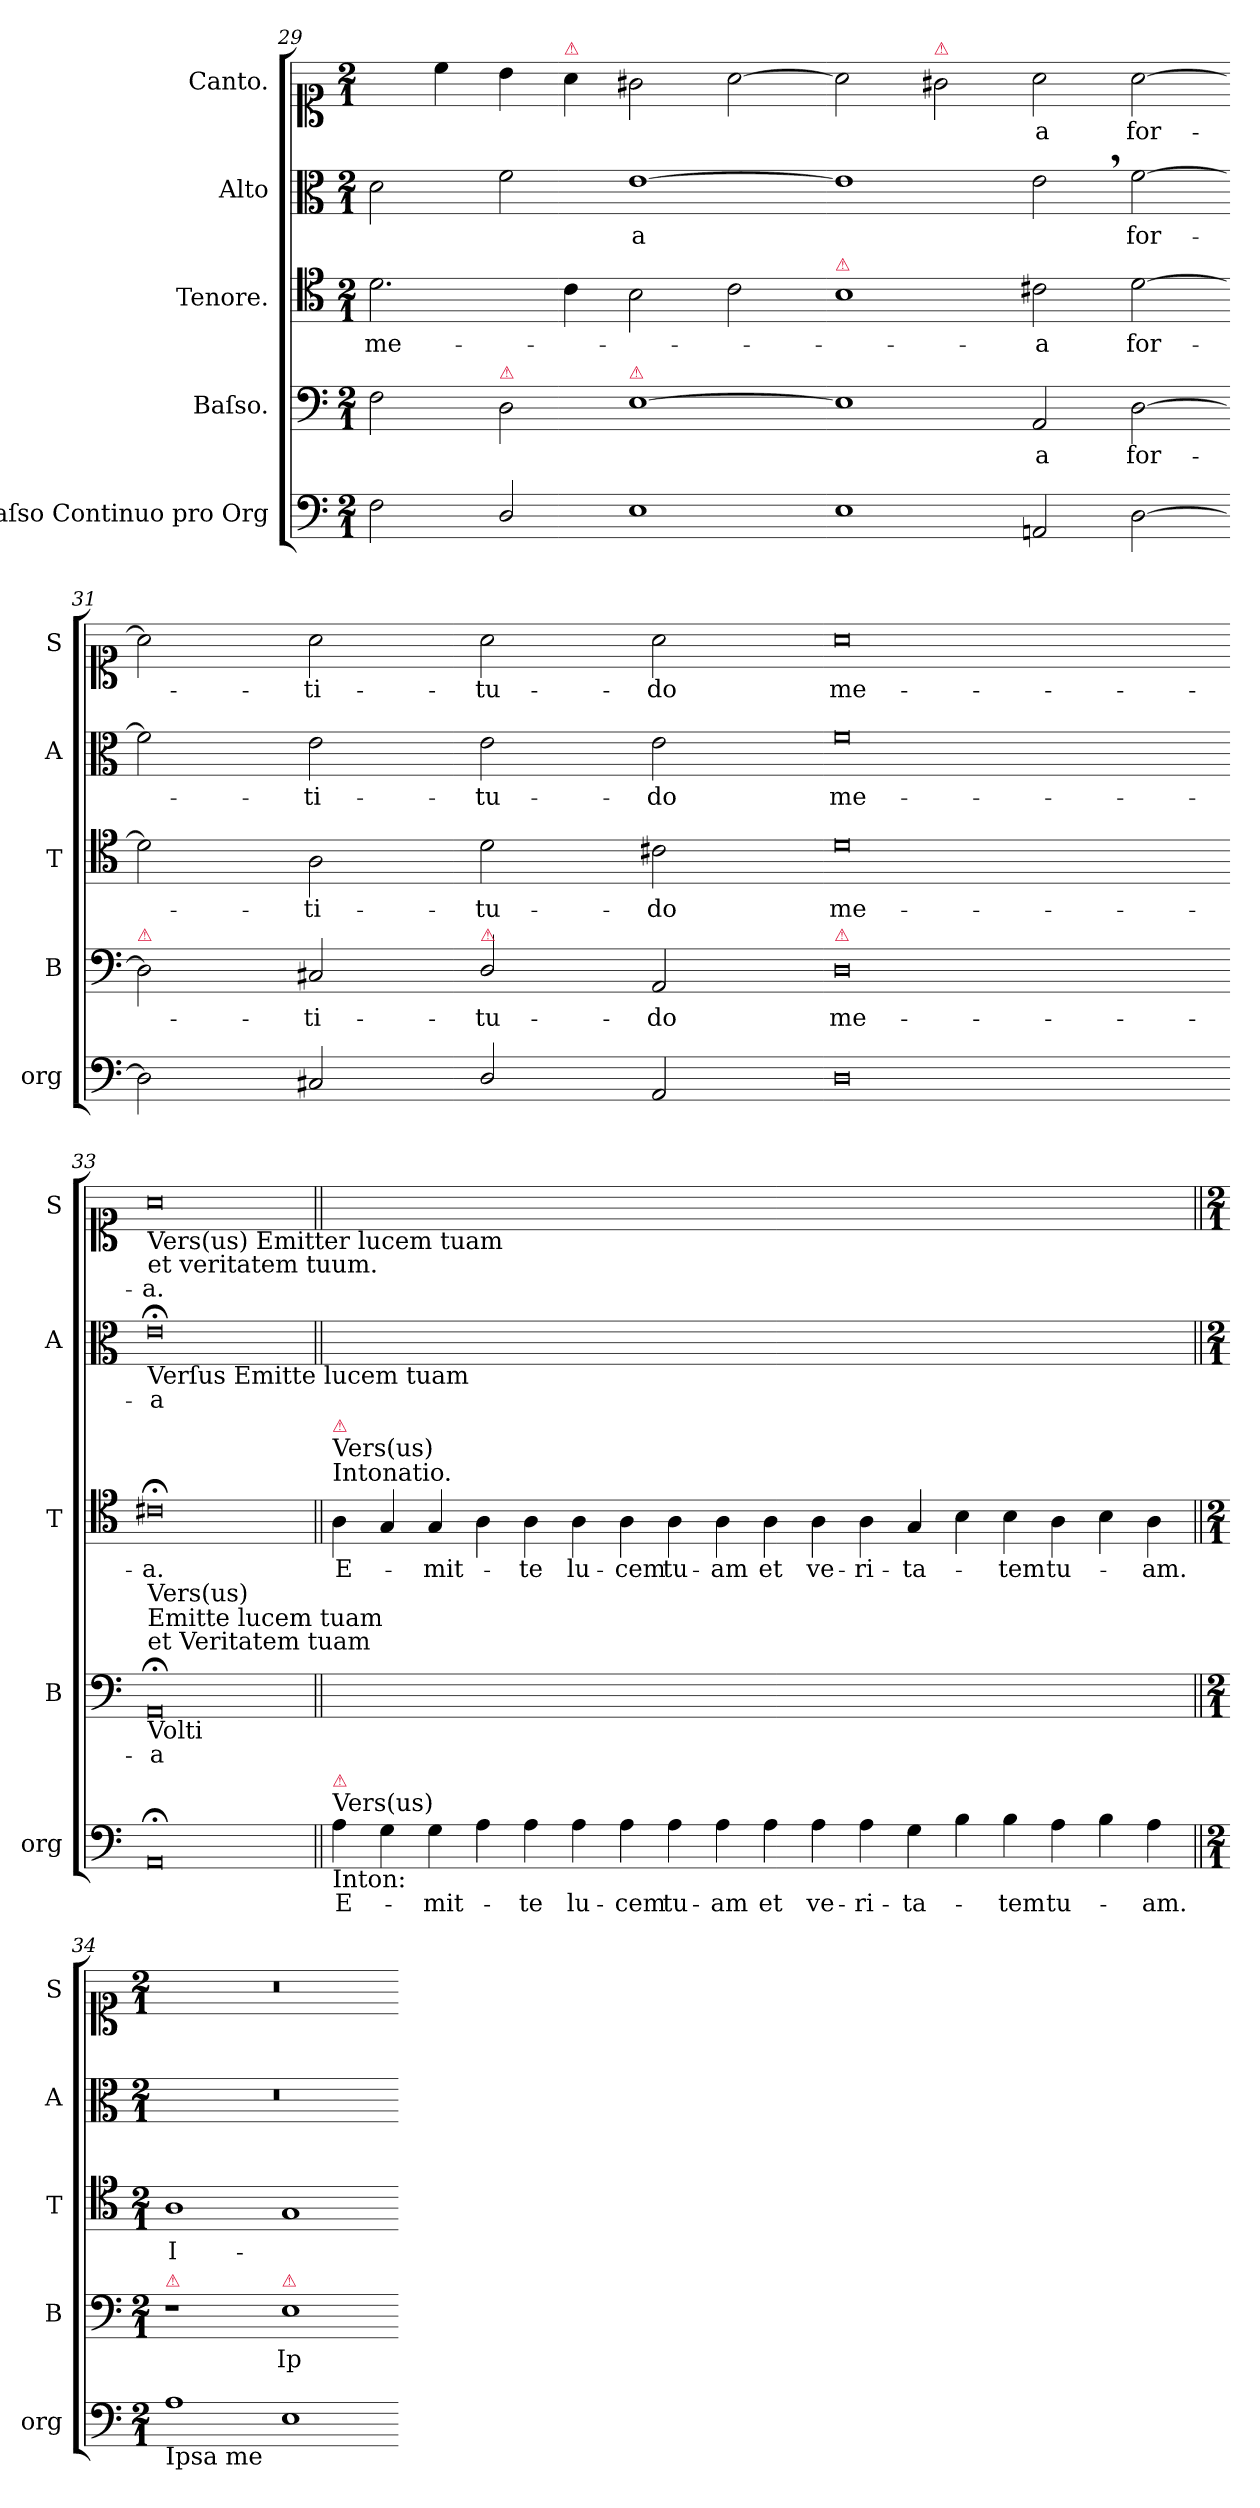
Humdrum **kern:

**kern	**text	**kern	**text	**kern	**text	**kern	**text	**kern	**text
*part5	*part5	*part4	*part4	*part3	*part3	*part2	*part2	*part1	*part1
*staff5	*staff5	*staff4	*staff4	*staff3	*staff3	*staff2	*staff2	*staff1	*staff1
*I"Baſso Continuo pro Org	*	*I"Baſso.	*	*I"Tenore.	*	*I"Alto	*	*I"Canto.	*
*I'org	*	*I'B	*	*I'T	*	*I'A	*	*I'S	*
*clefF4	*	*clefF4	*	*clefC4	*	*clefC3	*	*clefC1	*
*k[]	*	*k[]	*	*k[]	*	*k[]	*	*k[]	*
*M2/1	*	*M2/1	*	*M2/1	*	*M2/1	*	*M2/1	*
=29	=29	=29	=29	=29	=29	=29	=29	=29	=29
2F\	.	2F\	.	2.d\	me-	2d\	.	4ryy	.
.	.	.	.	.	.	.	.	4cc\	.
!	!	!LO:TX:a:color=crimson:t=⚠	!	!	!	!	!	!	!
2D/	.	2D\	.	.	.	2f\	.	4b\	.
!	!	!	!	!	!	!	!	!LO:TX:a:color=crimson:t=⚠	!
.	.	.	.	4c\	.	.	.	4a\	.
!	!	!LO:TX:a:color=crimson:t=⚠	!	!	!	!	!	!	!
1E	.	[1E	.	2B\	.	[1e	-a	2g#X\	.
.	.	.	.	2c\	.	.	.	[2a\	.
=30-	=30-	=30-	=30-	=30-	=30-	=30-	=30-	=30-	=30-
!	!	!	!	!LO:TX:a:color=crimson:t=⚠	!	!	!	!	!
1E	.	1E]	.	1B	.	1e]	.	2a\]	.
!	!	!	!	!	!	!	!	!LO:TX:a:color=crimson:t=⚠	!
.	.	.	.	.	.	.	.	2g#X\	.
2AAn/	.	2AA/	-a	2c#X\	-a	2e,<\	.	2a\	-a
[2D\	.	[2D\	for-	[2d\	for-	[2f\	for-	[2a\	for-
=31-	=31-	=31-	=31-	=31-	=31-	=31-	=31-	=31-	=31-
!	!	!LO:TX:a:color=crimson:t=⚠	!	!	!	!	!	!	!
2D\]	.	2D\]	.	2d\]	.	2f\]	.	2a\]	.
2C#X/	.	2C#X/	-ti-	2A\	-ti-	2e\	-ti-	2a\	-ti-
!	!	!LO:TX:a:color=crimson:t=⚠	!	!	!	!	!	!	!
2D/	.	2D/	-tu-	2d\	-tu-	2e\	-tu-	2a\	-tu-
2AA/	.	2AA/	-do	2c#X\	-do	2e\	-do	2a\	-do
=32-	=32-	=32-	=32-	=32-	=32-	=32-	=32-	=32-	=32-
!	!	!LO:TX:a:color=crimson:t=⚠	!	!	!	!	!	!	!
0D	.	0D	me-	0d	me-	0f	me-	0a	me-
=33-	=33-	=33-	=33-	=33-	=33-	=33-	=33-	=33-	=33-
!	!	!	!	!	!	!	!	!LO:TX:b:t=Vers(us) Emitter lucem tuam \net veritatem tuum.	!
!	!	!	!	!	!	!LO:TX:b:t=Verſus Emitte lucem tuam	!	!	!
!	!	!LO:TX:b:t=Volti	!	!	!	!	!	!	!
!	!	!LO:TX:a:t=Emitte lucem tuam \net Veritatem tuam	!	!	!	!	!	!	!
!	!	!LO:TX:a:t=Vers(us)	!	!	!	!	!	!	!
0AA;<	.	0AA;<	-a	0c#X;	-a.	0e;<	-a	0a	-a.
=||	=||	=||	=||	=||	=||	=||	=||	=||	=||
!	!	!	!	!LO:TX:a:t=Intonatio.	!	!	!	!	!
!	!	!	!	!LO:TX:a:t=Vers(us)	!	!	!	!	!
!	!	!	!	!LO:TX:a:color=crimson:t=⚠	!	!	!	!	!
!LO:TX:b:t=Inton&colon;	!	!	!	!	!	!	!	!	!
!LO:TX:a:t=Vers(us)	!	!	!	!	!	!	!	!	!
!LO:TX:a:color=crimson:t=⚠	!	!	!	!	!	!	!	!	!
4A	E-	00ryy	.	4A	E-	00ryy	.	00ryy	.
4G	.	.	.	4G	.	.	.	.	.
4G	-mit-	.	.	4G	-mit-	.	.	.	.
4A	.	.	.	4A	.	.	.	.	.
4A	-te	.	.	4A	-te	.	.	.	.
4A	lu-	.	.	4A	lu-	.	.	.	.
4A	-cem	.	.	4A	-cem	.	.	.	.
4A	tu-	.	.	4A	tu-	.	.	.	.
4A	-am	.	.	4A	-am	.	.	.	.
4A	et	.	.	4A	et	.	.	.	.
4A	ve-	.	.	4A	ve-	.	.	.	.
4A	-ri-	.	.	4A	-ri-	.	.	.	.
4G	-ta-	.	.	4G	-ta-	.	.	.	.
4B	.	.	.	4B	.	.	.	.	.
4B	-tem	.	.	4B	-tem	.	.	.	.
4A	tu-	.	.	4A	tu-	.	.	.	.
4B	.	2ryy	.	4B	.	2ryy	.	2ryy	.
4A	-am.	.	.	4A	-am.	.	.	.	.
=34||	=34||	=34||	=34||	=34||	=34||	=34||	=34||	=34||	=34||
*M2/1	*	*M2/1	*	*M2/1	*	*M2/1	*	*M2/1	*
!	!	!LO:TX:a:color=crimson:t=⚠	!	!	!	!	!	!	!
!LO:TX:b:t=Ipsa me	!	!	!	!	!	!	!	!	!
1A	.	1r	.	1A	I-	0r	.	0r	.
!	!	!LO:TX:a:color=crimson:t=⚠	!	!	!	!	!	!	!
1E	.	1E	Ip-	1G	.	.	.	.	.
=-	=-	=-	=-	=-	=-	=-	=-	=-	=-
*-	*-	*-	*-	*-	*-	*-	*-	*-	*-
